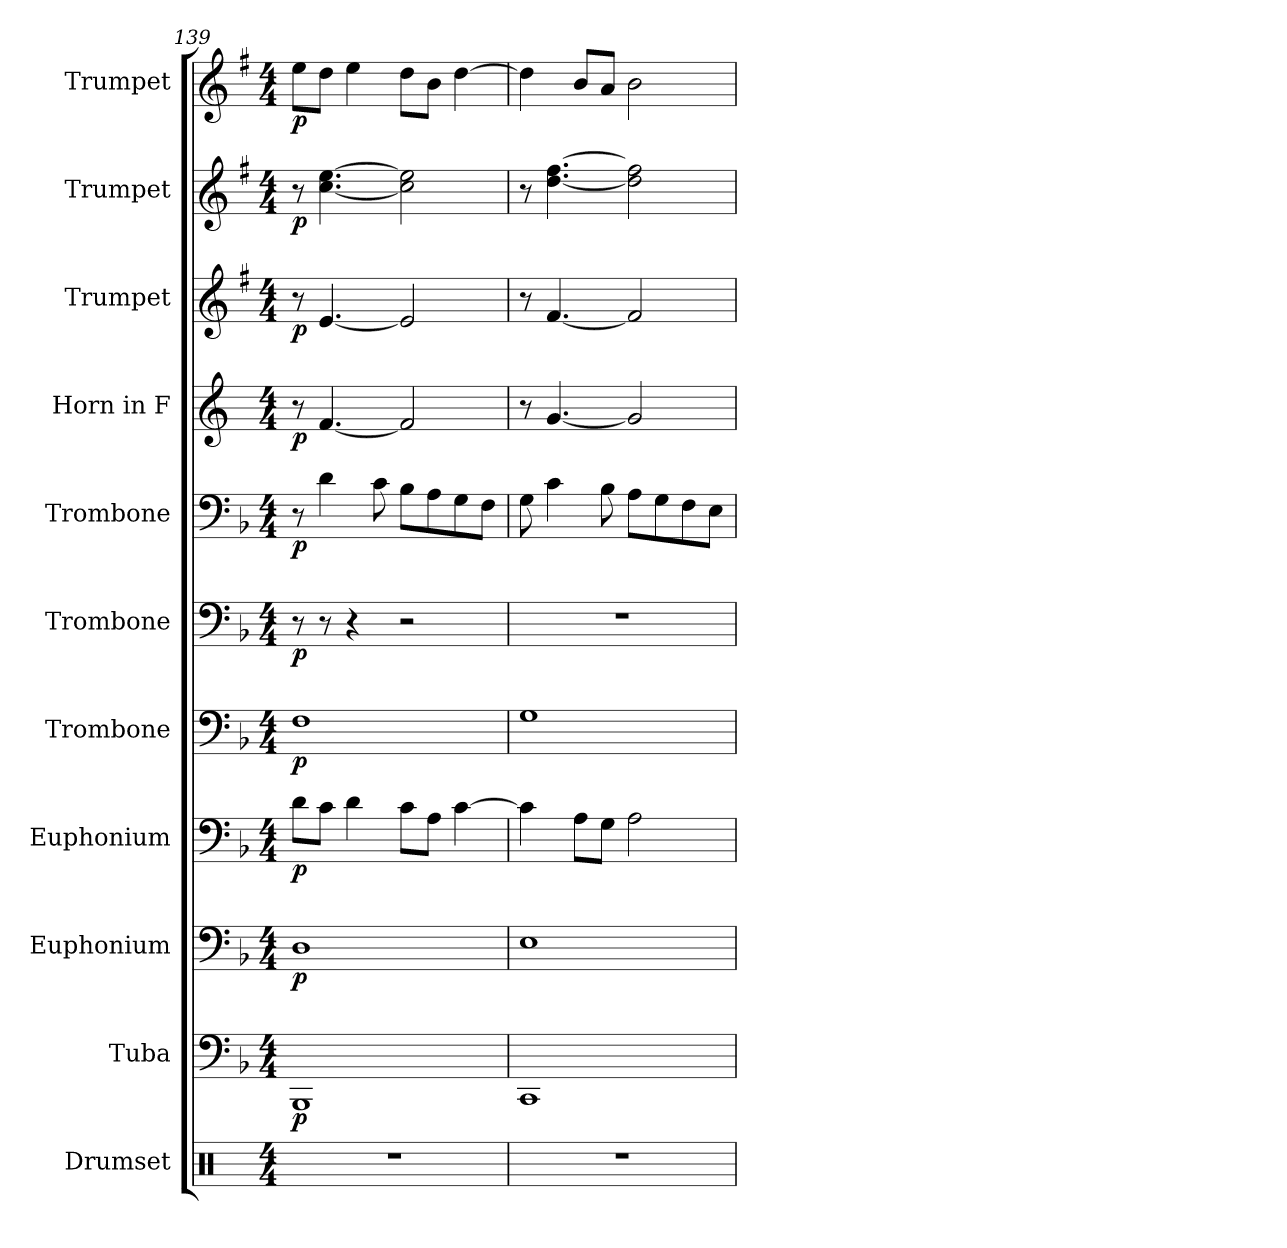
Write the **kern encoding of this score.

**kern	**kern	**dynam	**kern	**dynam	**kern	**dynam	**kern	**dynam	**kern	**dynam	**kern	**dynam	**kern	**dynam	**kern	**dynam	**kern	**dynam	**kern	**dynam
*part11	*part10	*part10	*part9	*part9	*part8	*part8	*part7	*part7	*part6	*part6	*part5	*part5	*part4	*part4	*part3	*part3	*part2	*part2	*part1	*part1
*staff11	*staff10	*staff10	*staff9	*staff9	*staff8	*staff8	*staff7	*staff7	*staff6	*staff6	*staff5	*staff5	*staff4	*staff4	*staff3	*staff3	*staff2	*staff2	*staff1	*staff1
*I"Drumset	*I"Tuba	*	*I"Euphonium	*	*I"Euphonium	*	*I"Trombone	*	*I"Trombone	*	*I"Trombone	*	*I"Horn in F	*	*I"Trumpet	*	*I"Trumpet	*	*I"Trumpet	*
*I'D. Set	*I'Tba.	*	*I'Euph.	*	*I'Euph.	*	*I'Tbn.	*	*I'Tbn.	*	*I'Tbn.	*	*	*	*I'Tpt.	*	*I'Tpt.	*	*I'Tpt.	*
*clefX	*clefF4	*	*clefF4	*	*clefF4	*	*clefF4	*	*clefF4	*	*clefF4	*	*clefG2	*	*clefG2	*	*clefG2	*	*clefG2	*
*	*	*	*	*	*	*	*	*	*	*	*	*	*ITrd4c7	*	*ITrd1c2	*	*ITrd1c2	*	*ITrd1c2	*
*k[]	*k[b-]	*	*k[b-]	*	*k[b-]	*	*k[b-]	*	*k[b-]	*	*k[b-]	*	*k[b-]	*	*k[b-]	*	*k[b-]	*	*k[b-]	*
*M4/4	*M4/4	*	*M4/4	*	*M4/4	*	*M4/4	*	*M4/4	*	*M4/4	*	*M4/4	*	*M4/4	*	*M4/4	*	*M4/4	*
=139	=139	=139	=139	=139	=139	=139	=139	=139	=139	=139	=139	=139	=139	=139	=139	=139	=139	=139	=139	=139
!	!	!LO:DY:b	!	!LO:DY:b	!	!LO:DY:b	!	!LO:DY:b	!	!LO:DY:b	!	!LO:DY:b	!	!LO:DY:b	!	!LO:DY:b	!	!LO:DY:b	!	!LO:DY:b
1r	1BBB-	p	1D	p	8d\L	p	1F	p	8r	p	8r	p	8r	p	8r	p	8r	p	8dd\L	p
.	.	.	.	.	8c\J	.	.	.	8r	.	4d\	.	[4.B-/	.	[4.d/	.	[4.b-\ [4.dd\	.	8cc\J	.
.	.	.	.	.	4d\	.	.	.	4r	.	.	.	.	.	.	.	.	.	4dd\	.
.	.	.	.	.	.	.	.	.	.	.	8c\	.	.	.	.	.	.	.	.	.
.	.	.	.	.	8c\L	.	.	.	2r	.	8B-\L	.	2B-/]	.	2d/]	.	2b-\] 2dd\]	.	8cc\L	.
.	.	.	.	.	8A\J	.	.	.	.	.	8A\	.	.	.	.	.	.	.	8a\J	.
.	.	.	.	.	[4c\	.	.	.	.	.	8G\	.	.	.	.	.	.	.	[4cc\	.
.	.	.	.	.	.	.	.	.	.	.	8F\J	.	.	.	.	.	.	.	.	.
=140	=140	=140	=140	=140	=140	=140	=140	=140	=140	=140	=140	=140	=140	=140	=140	=140	=140	=140	=140	=140
1r	1CC	.	1E	.	4c\]	.	1G	.	1r	.	8G\	.	8r	.	8r	.	8r	.	4cc\]	.
.	.	.	.	.	.	.	.	.	.	.	4c\	.	[4.c/	.	[4.e/	.	[4.cc\ [4.ee\	.	.	.
.	.	.	.	.	8A\L	.	.	.	.	.	.	.	.	.	.	.	.	.	8a/L	.
.	.	.	.	.	8G\J	.	.	.	.	.	8B-\	.	.	.	.	.	.	.	8g/J	.
.	.	.	.	.	2A\	.	.	.	.	.	8A\L	.	2c/]	.	2e/]	.	2cc\] 2ee\]	.	2a\	.
.	.	.	.	.	.	.	.	.	.	.	8G\	.	.	.	.	.	.	.	.	.
.	.	.	.	.	.	.	.	.	.	.	8F\	.	.	.	.	.	.	.	.	.
.	.	.	.	.	.	.	.	.	.	.	8E\J	.	.	.	.	.	.	.	.	.
=	=	=	=	=	=	=	=	=	=	=	=	=	=	=	=	=	=	=	=	=
*-	*-	*-	*-	*-	*-	*-	*-	*-	*-	*-	*-	*-	*-	*-	*-	*-	*-	*-	*-	*-
